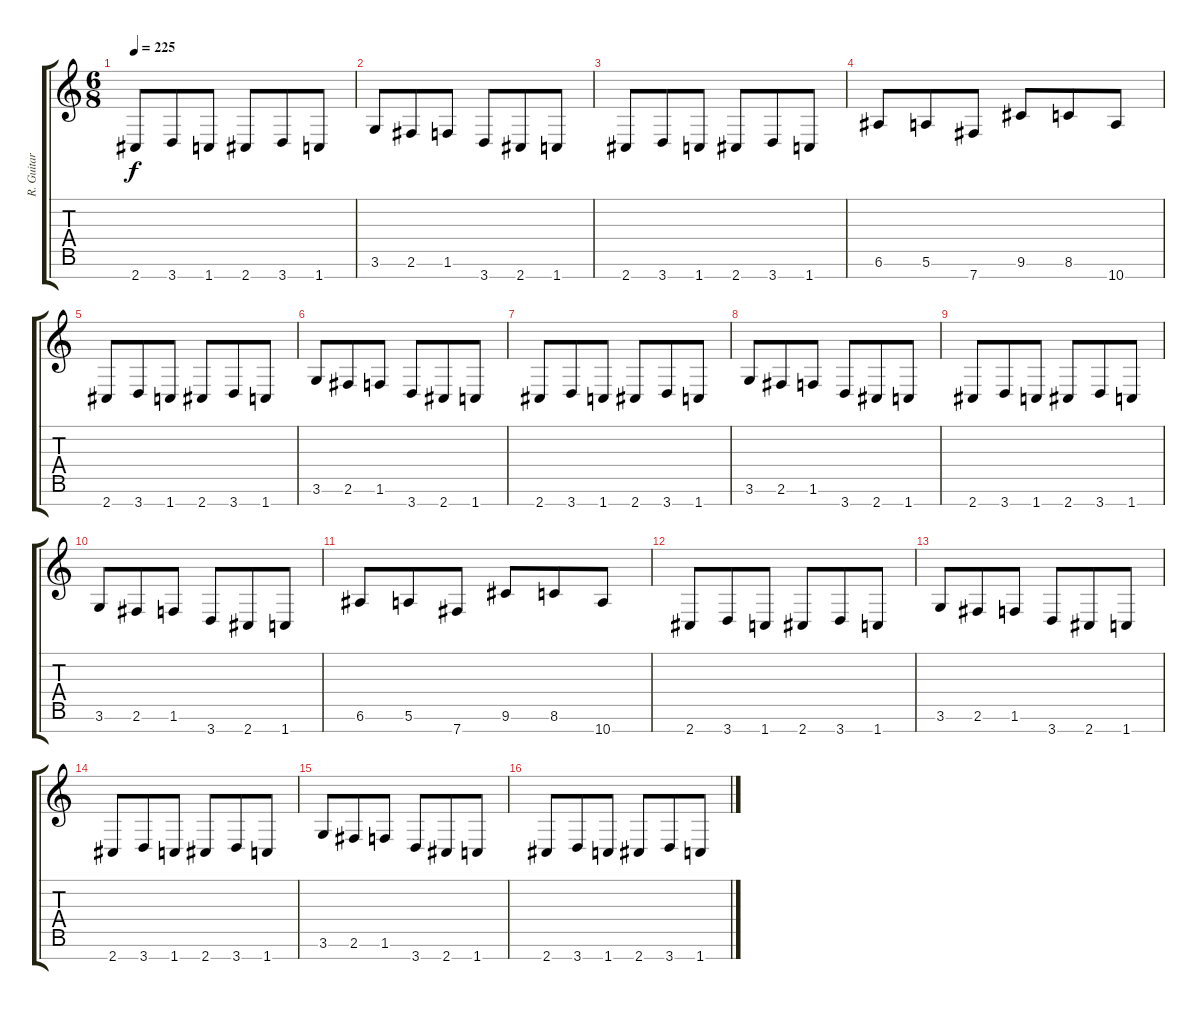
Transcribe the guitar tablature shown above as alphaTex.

\track ("R. Guitar 1" "R. Guitar ") {instrument distortionguitar}
\staff {score tabs}
\tuning (E4 B3 G3 D3 A2 E2 B1) {hide}
\ts (6 8)
\tempo 225
\clef g2
\ks c
2.7.8{dy f} 3.7.8 1.7.8 2.7.8 3.7.8 1.7.8 |
3.6.8 2.6.8 1.6.8 3.7.8 2.7.8 1.7.8 |
2.7.8 3.7.8 1.7.8 2.7.8 3.7.8 1.7.8 |
6.6.8 5.6.8 7.7.8 9.6.8 8.6.8 10.7.8 |
2.7.8 3.7.8 1.7.8 2.7.8 3.7.8 1.7.8 |
3.6.8 2.6.8 1.6.8 3.7.8 2.7.8 1.7.8 |
2.7.8 3.7.8 1.7.8 2.7.8 3.7.8 1.7.8 |
3.6.8 2.6.8 1.6.8 3.7.8 2.7.8 1.7.8 |
2.7.8 3.7.8 1.7.8 2.7.8 3.7.8 1.7.8 |
3.6.8 2.6.8 1.6.8 3.7.8 2.7.8 1.7.8 |
6.6.8 5.6.8 7.7.8 9.6.8 8.6.8 10.7.8 |
2.7.8{balance 4} 3.7.8 1.7.8 2.7.8 3.7.8 1.7.8 |
3.6.8 2.6.8 1.6.8 3.7.8 2.7.8 1.7.8 |
2.7.8 3.7.8 1.7.8 2.7.8 3.7.8 1.7.8 |
3.6.8 2.6.8 1.6.8 3.7.8 2.7.8 1.7.8 |
2.7.8 3.7.8 1.7.8 2.7.8 3.7.8 1.7.8
